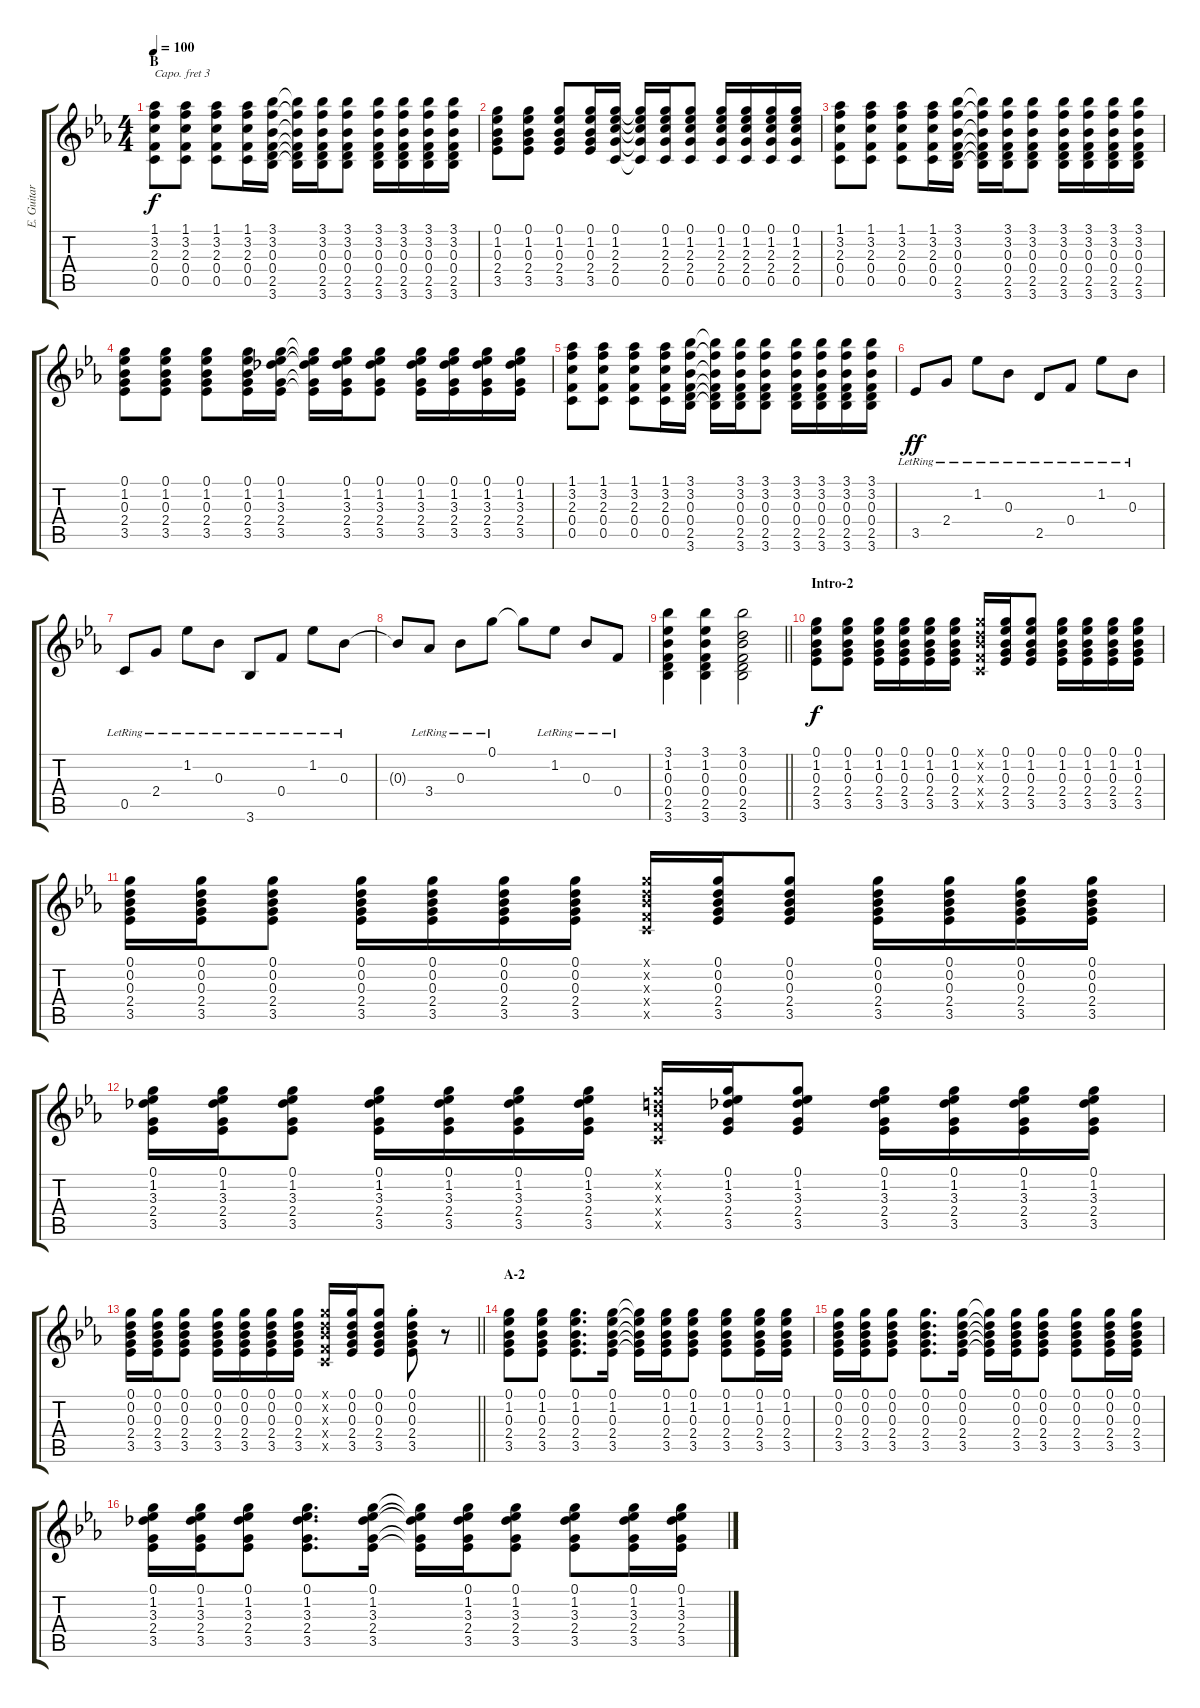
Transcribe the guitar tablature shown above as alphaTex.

\track ("E. Guitar I" "E. Guitar ") {instrument electricguitarjazz}
\staff {score tabs}
\capo 3
\tuning (E4 B3 G3 D3 A2 E2) {hide}
\ts (4 4)
\section ("" "B")
\tempo 100
\clef g2
\ks eb
(1.1 3.2 2.3 0.4 0.5).8{dy f} (1.1 3.2 2.3 0.4 0.5).8 (1.1 3.2 2.3 0.4 0.5).8 (1.1 3.2 2.3 0.4 0.5).16 (3.1 3.2 0.3 0.4 2.5 3.6).16 (3.1{t} 3.2{t} 0.3{t} 0.4{t} 2.5{t} 3.6{t}).16 (3.1 3.2 0.3 0.4 2.5 3.6).16 (3.1 3.2 0.3 0.4 2.5 3.6).8 (3.1 3.2 0.3 0.4 2.5 3.6).16 (3.1 3.2 0.3 0.4 2.5 3.6).16 (3.1 3.2 0.3 0.4 2.5 3.6).16 (3.1 3.2 0.3 0.4 2.5 3.6).16 |
(0.1 1.2 0.3 2.4 3.5).8 (0.1 1.2 0.3 2.4 3.5).8 (0.1 1.2 0.3 2.4 3.5).8 (0.1 1.2 0.3 2.4 3.5).16 (0.1 1.2 2.3 2.4 0.5).16 (0.1{t} 1.2{t} 2.3{t} 2.4{t} 0.5{t}).16 (0.1 1.2 2.3 2.4 0.5).16 (0.1 1.2 2.3 2.4 0.5).8 (0.1 1.2 2.3 2.4 0.5).16 (0.1 1.2 2.3 2.4 0.5).16 (0.1 1.2 2.3 2.4 0.5).16 (0.1 1.2 2.3 2.4 0.5).16 |
(1.1 3.2 2.3 0.4 0.5).8 (1.1 3.2 2.3 0.4 0.5).8 (1.1 3.2 2.3 0.4 0.5).8 (1.1 3.2 2.3 0.4 0.5).16 (3.1 3.2 0.3 0.4 2.5 3.6).16 (3.1{t} 3.2{t} 0.3{t} 0.4{t} 2.5{t} 3.6{t}).16 (3.1 3.2 0.3 0.4 2.5 3.6).16 (3.1 3.2 0.3 0.4 2.5 3.6).8 (3.1 3.2 0.3 0.4 2.5 3.6).16 (3.1 3.2 0.3 0.4 2.5 3.6).16 (3.1 3.2 0.3 0.4 2.5 3.6).16 (3.1 3.2 0.3 0.4 2.5 3.6).16 |
(0.1 1.2 0.3 2.4 3.5).8 (0.1 1.2 0.3 2.4 3.5).8 (0.1 1.2 0.3 2.4 3.5).8 (0.1 1.2 0.3 2.4 3.5).16 (0.1 1.2 3.3 2.4 3.5).16 (0.1{t} 1.2{t} 3.3{t} 2.4{t} 3.5{t}).16 (0.1 1.2 3.3 2.4 3.5).16 (0.1 1.2 3.3 2.4 3.5).8 (0.1 1.2 3.3 2.4 3.5).16 (0.1 1.2 3.3 2.4 3.5).16 (0.1 1.2 3.3 2.4 3.5).16 (0.1 1.2 3.3 2.4 3.5).16 |
(1.1 3.2 2.3 0.4 0.5).8 (1.1 3.2 2.3 0.4 0.5).8 (1.1 3.2 2.3 0.4 0.5).8 (1.1 3.2 2.3 0.4 0.5).16 (3.1 3.2 0.3 0.4 2.5 3.6).16 (3.1{t} 3.2{t} 0.3{t} 0.4{t} 2.5{t} 3.6{t}).16 (3.1 3.2 0.3 0.4 2.5 3.6).16 (3.1 3.2 0.3 0.4 2.5 3.6).8 (3.1 3.2 0.3 0.4 2.5 3.6).16 (3.1 3.2 0.3 0.4 2.5 3.6).16 (3.1 3.2 0.3 0.4 2.5 3.6).16 (3.1 3.2 0.3 0.4 2.5 3.6).16 |
3.5{lr}.8{dy ff} 2.4{lr}.8 1.2{lr}.8 0.3{lr}.8 2.5{lr}.8 0.4{lr}.8 1.2{lr}.8 0.3{lr}.8 |
0.5{lr}.8 2.4{lr}.8 1.2{lr}.8 0.3{lr}.8 3.6{lr}.8 0.4{lr}.8 1.2{lr}.8 0.3{lr}.8 |
0.3{t}.8 3.4{lr}.8 0.3{lr}.8 0.1{lr}.8 0.1{t}.8 1.2{lr}.8 0.3{lr}.8 0.4{lr}.8 |
\barLineRight lightlight
(3.1 1.2 0.3 0.4 2.5 3.6).4 (3.1 1.2 0.3 0.4 2.5 3.6).4 (3.1 0.2 0.3 0.4 2.5 3.6).2 |
\section ("" "Intro-2")
(0.1 1.2 0.3 2.4 3.5).8{dy f} (0.1 1.2 0.3 2.4 3.5).8 (0.1 1.2 0.3 2.4 3.5).16 (0.1 1.2 0.3 2.4 3.5).16 (0.1 1.2 0.3 2.4 3.5).16 (0.1 1.2 0.3 2.4 3.5).16 (0.1{x} 0.2{x} 0.3{x} 0.4{x} 0.5{x}).16 (0.1 1.2 0.3 2.4 3.5).16 (0.1 1.2 0.3 2.4 3.5).8 (0.1 1.2 0.3 2.4 3.5).16 (0.1 1.2 0.3 2.4 3.5).16 (0.1 1.2 0.3 2.4 3.5).16 (0.1 1.2 0.3 2.4 3.5).16 |
(0.1 0.2 0.3 2.4 3.5).16 (0.1 0.2 0.3 2.4 3.5).16 (0.1 0.2 0.3 2.4 3.5).8 (0.1 0.2 0.3 2.4 3.5).16 (0.1 0.2 0.3 2.4 3.5).16 (0.1 0.2 0.3 2.4 3.5).16 (0.1 0.2 0.3 2.4 3.5).16 (0.1{x} 0.2{x} 0.3{x} 0.4{x} 0.5{x}).16 (0.1 0.2 0.3 2.4 3.5).16 (0.1 0.2 0.3 2.4 3.5).8 (0.1 0.2 0.3 2.4 3.5).16 (0.1 0.2 0.3 2.4 3.5).16 (0.1 0.2 0.3 2.4 3.5).16 (0.1 0.2 0.3 2.4 3.5).16 |
(0.1 1.2 3.3 2.4 3.5).16 (0.1 1.2 3.3 2.4 3.5).16 (0.1 1.2 3.3 2.4 3.5).8 (0.1 1.2 3.3 2.4 3.5).16 (0.1 1.2 3.3 2.4 3.5).16 (0.1 1.2 3.3 2.4 3.5).16 (0.1 1.2 3.3 2.4 3.5).16 (0.1{x} 0.2{x} 0.3{x} 0.4{x} 0.5{x}).16 (0.1 1.2 3.3 2.4 3.5).16 (0.1 1.2 3.3 2.4 3.5).8 (0.1 1.2 3.3 2.4 3.5).16 (0.1 1.2 3.3 2.4 3.5).16 (0.1 1.2 3.3 2.4 3.5).16 (0.1 1.2 3.3 2.4 3.5).16 |
\barLineRight lightlight
(0.1 0.2 0.3 2.4 3.5).16 (0.1 0.2 0.3 2.4 3.5).16 (0.1 0.2 0.3 2.4 3.5).8 (0.1 0.2 0.3 2.4 3.5).16 (0.1 0.2 0.3 2.4 3.5).16 (0.1 0.2 0.3 2.4 3.5).16 (0.1 0.2 0.3 2.4 3.5).16 (0.1{x} 0.2{x} 0.3{x} 0.4{x} 0.5{x}).16 (0.1 0.2 0.3 2.4 3.5).16 (0.1 0.2 0.3 2.4 3.5).8 (0.1{st} 0.2{st} 0.3{st} 2.4{st} 3.5{st}).8 r.8 |
\section ("" "A-2")
(0.1 1.2 0.3 2.4 3.5).8 (0.1 1.2 0.3 2.4 3.5).8 (0.1 1.2 0.3 2.4 3.5).8{d} (0.1 1.2 0.3 2.4 3.5).16 (0.1{t} 1.2{t} 0.3{t} 2.4{t} 3.5{t}).16 (0.1 1.2 0.3 2.4 3.5).16 (0.1 1.2 0.3 2.4 3.5).8 (0.1 1.2 0.3 2.4 3.5).8 (0.1 1.2 0.3 2.4 3.5).16 (0.1 1.2 0.3 2.4 3.5).16 |
(0.1 0.2 0.3 2.4 3.5).16 (0.1 0.2 0.3 2.4 3.5).16 (0.1 0.2 0.3 2.4 3.5).8 (0.1 0.2 0.3 2.4 3.5).8{d} (0.1 0.2 0.3 2.4 3.5).16 (0.1{t} 0.2{t} 0.3{t} 2.4{t} 3.5{t}).16 (0.1 0.2 0.3 2.4 3.5).16 (0.1 0.2 0.3 2.4 3.5).8 (0.1 0.2 0.3 2.4 3.5).8 (0.1 0.2 0.3 2.4 3.5).16 (0.1 0.2 0.3 2.4 3.5).16 |
(0.1 1.2 3.3 2.4 3.5).16 (0.1 1.2 3.3 2.4 3.5).16 (0.1 1.2 3.3 2.4 3.5).8 (0.1 1.2 3.3 2.4 3.5).8{d} (0.1 1.2 3.3 2.4 3.5).16 (0.1{t} 1.2{t} 3.3{t} 2.4{t} 3.5{t}).16 (0.1 1.2 3.3 2.4 3.5).16 (0.1 1.2 3.3 2.4 3.5).8 (0.1 1.2 3.3 2.4 3.5).8 (0.1 1.2 3.3 2.4 3.5).16 (0.1 1.2 3.3 2.4 3.5).16
